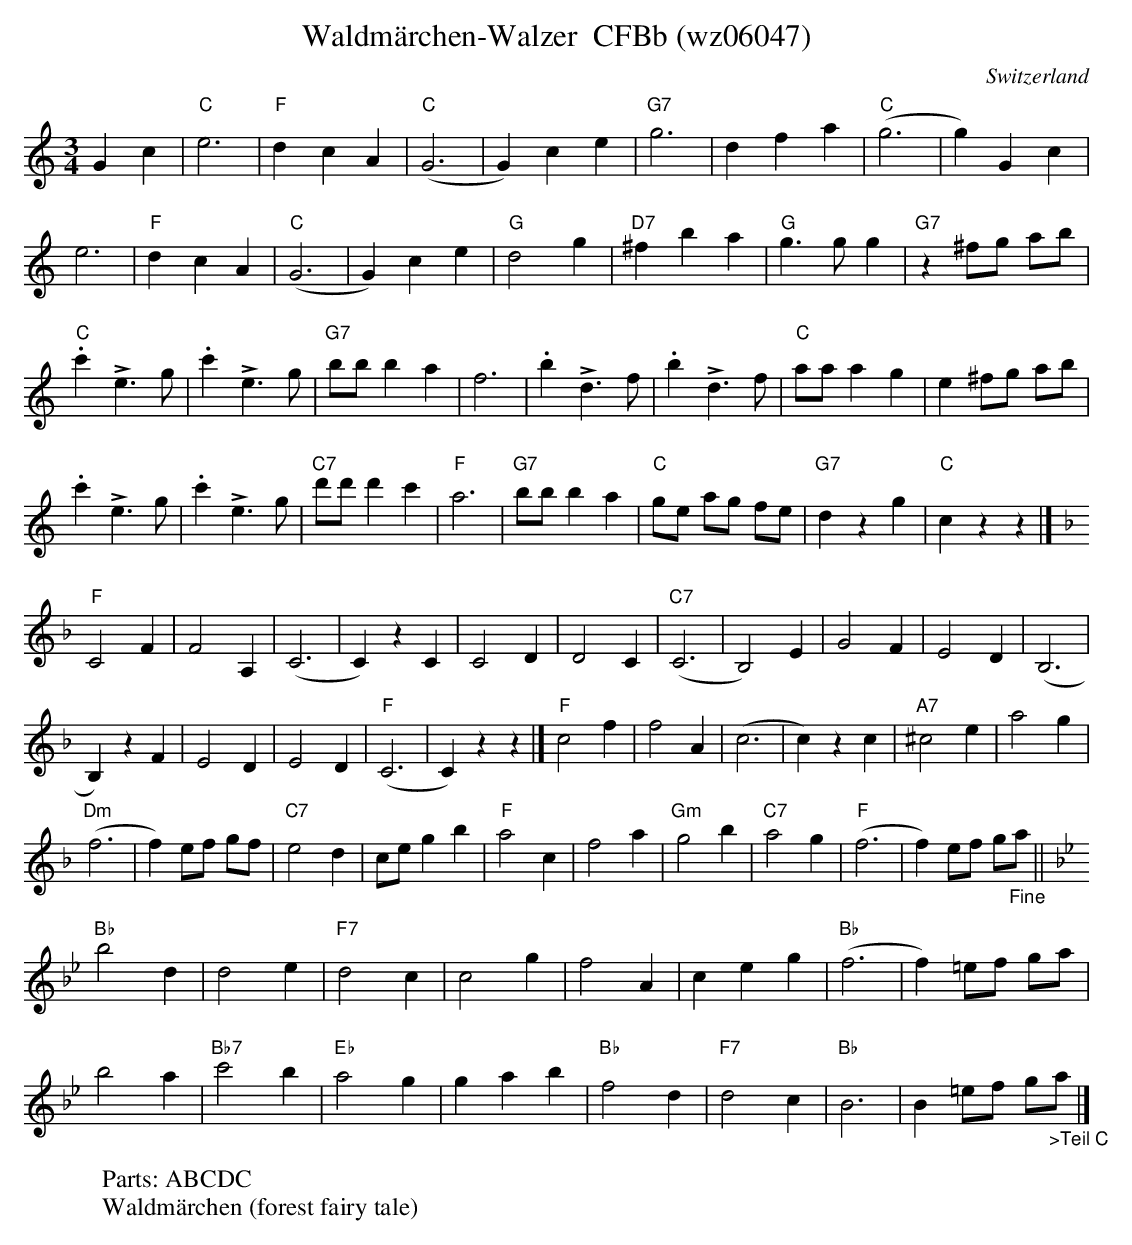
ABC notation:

X:1
T:Waldmärchen-Walzer  CFBb (wz06047)
O:Switzerland
M:3/4
L:1/4
K:C major
Gc | "C"e3 | "F"dcA | ("C"G3 | G)ce | "G7"g3 | dfa | ("C"g3 | g)Gc |
e3 | "F"dcA | ("C"G3 | G)ce | "G"d2g | "D7"^fba | "G"g>gg | "G7"z^f/g/ a/b/ |
"C".c'!>!e>g | .c'!>!e>g | "G7"b/b/ba | f3 |  .b !>!d>f |  .b !>!d>f | "C"a/a/ag | e^f/g/ a/b/ |
.c'!>!e>g | .c'!>!e>g | "C7"d'/d'/d'c' | "F"a3 | "G7"b/b/ba | "C"g/e/ a/g/ f/e/ | "G7"dzg | "C"czz |[ [K:F]
"F"C2F | F2A, | (C3 | C)zC | C2D | D2C | ("C7"C3 | B,2)E | G2F | E2D | (B,3 |
B,)zF | E2D | E2D | ("F"C3 | C)zz|] "F"c2f | f2A | (c3 | c)zc | "A7"^c2e | a2g |
("Dm"f3 | f)e/f/ g/f/ | "C7"e2d | c/e/ gb | "F"a2c | f2a | "Gm"g2b | "C7"a2g | ("F"f3 | f)e/f/ g/"_Fine"a/ || [K:Bb]
"Bb"b2d | d2e | "F7"d2c | c2g | f2A | ceg | ("Bb"f3 | f)=e/f/ g/a/ |
b2a | "Bb7"c'2b | "Eb"a2g | gab | "Bb"f2d | "F7"d2c | "Bb"B3 | B =e/f/ g/"_>Teil C"a/ |]
W: Parts: ABCDC
W:Waldmärchen (forest fairy tale)
